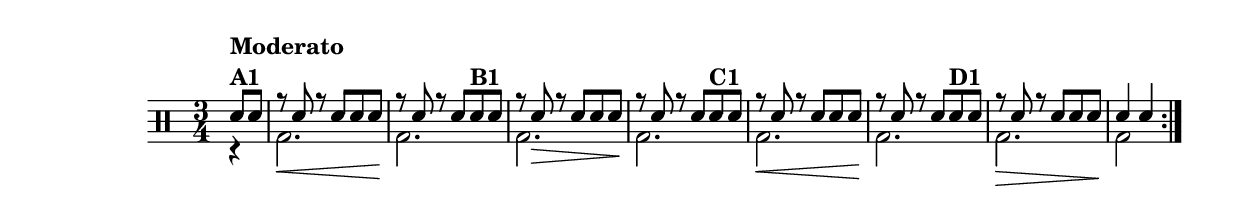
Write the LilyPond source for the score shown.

%-*- coding: utf-8 -*-

\version "2.14.2"

%\header {title = "variacoes sobre terezinha - variacao 1"}

\drums {
\override Score.BarNumber #'transparent = ##t
\override Staff.TimeSignature #'style = #'()
\time 3/4 
\partial 4*1

\context DrumVoice = "1" { }
\context DrumVoice = "2" {  }

<<
{
\repeat volta 2 {
sn8^\markup {\column {\bold  {Moderato A1}}} sn
r8\< sn r sn sn sn
r8\! sn r sn sn^\markup{\bold {B1}} sn
r8 sn\> r sn sn sn
r8\! sn r sn sn^\markup{\bold {C1}} sn
r8\< sn r sn sn sn
r8\! sn r sn sn^\markup{\bold {D1}} sn
r8\> sn r sn sn sn
sn4\! sn 
}
}

\\
{
r4
bd2.
bd
bd
bd
bd
bd
bd
bd2
}
>>
}

